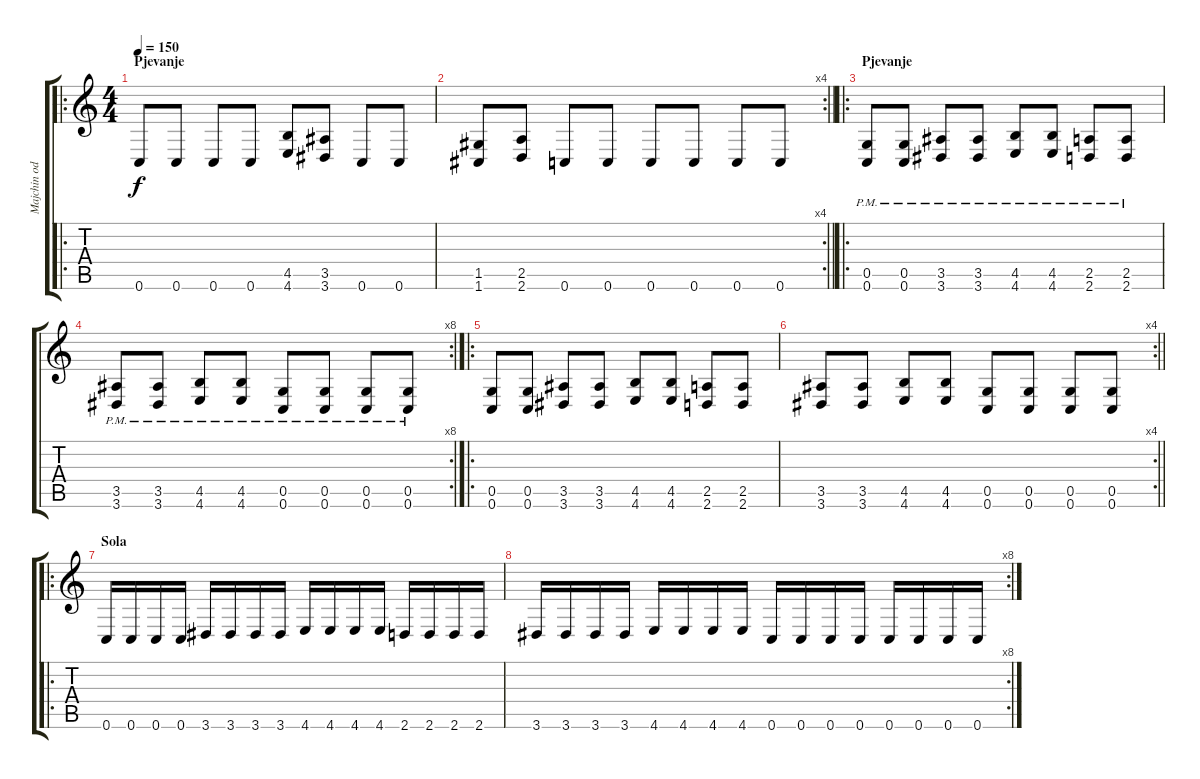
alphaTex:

\track ("Majchin odrezak - Dena" "Majchin od") {instrument distortionguitar}
\staff {score tabs}
\tuning (D4 A3 F3 C3 G2 C2) {hide}
\ro
\ts (4 4)
\section ("" "Pjevanje")
\tempo 150
\clef g2
\ks c
0.6.8{dy f} 0.6.8 0.6.8 0.6.8 (4.5 4.6).8 (3.5 3.6).8 0.6.8 0.6.8 |
\rc 4
\barLineRight lightlight
(1.5 1.6).8 (2.5 2.6).8 0.6.8 0.6.8 0.6.8 0.6.8 0.6.8 0.6.8 |
\ro
\section ("" "Pjevanje")
(0.5{pm} 0.6{pm}).8 (0.5{pm} 0.6{pm}).8 (3.5{pm} 3.6{pm}).8 (3.5{pm} 3.6{pm}).8 (4.5{pm} 4.6{pm}).8 (4.5{pm} 4.6{pm}).8 (2.5{pm} 2.6{pm}).8 (2.5{pm} 2.6{pm}).8 |
\rc 8
(3.5{pm} 3.6{pm}).8 (3.5{pm} 3.6{pm}).8 (4.5{pm} 4.6{pm}).8 (4.5{pm} 4.6{pm}).8 (0.5{pm} 0.6{pm}).8 (0.5{pm} 0.6{pm}).8 (0.5{pm} 0.6{pm}).8 (0.5{pm} 0.6{pm}).8 |
\ro
(0.5 0.6).8 (0.5 0.6).8 (3.5 3.6).8 (3.5 3.6).8 (4.5 4.6).8 (4.5 4.6).8 (2.5 2.6).8 (2.5 2.6).8 |
\rc 4
\barLineRight lightlight
(3.5 3.6).8 (3.5 3.6).8 (4.5 4.6).8 (4.5 4.6).8 (0.5 0.6).8 (0.5 0.6).8 (0.5 0.6).8 (0.5 0.6).8 |
\ro
\section ("" "Sola")
0.6.16 0.6.16 0.6.16 0.6.16 3.6.16 3.6.16 3.6.16 3.6.16 4.6.16 4.6.16 4.6.16 4.6.16 2.6.16 2.6.16 2.6.16 2.6.16 |
\rc 8
3.6.16 3.6.16 3.6.16 3.6.16 4.6.16 4.6.16 4.6.16 4.6.16 0.6.16 0.6.16 0.6.16 0.6.16 0.6.16 0.6.16 0.6.16 0.6.16
